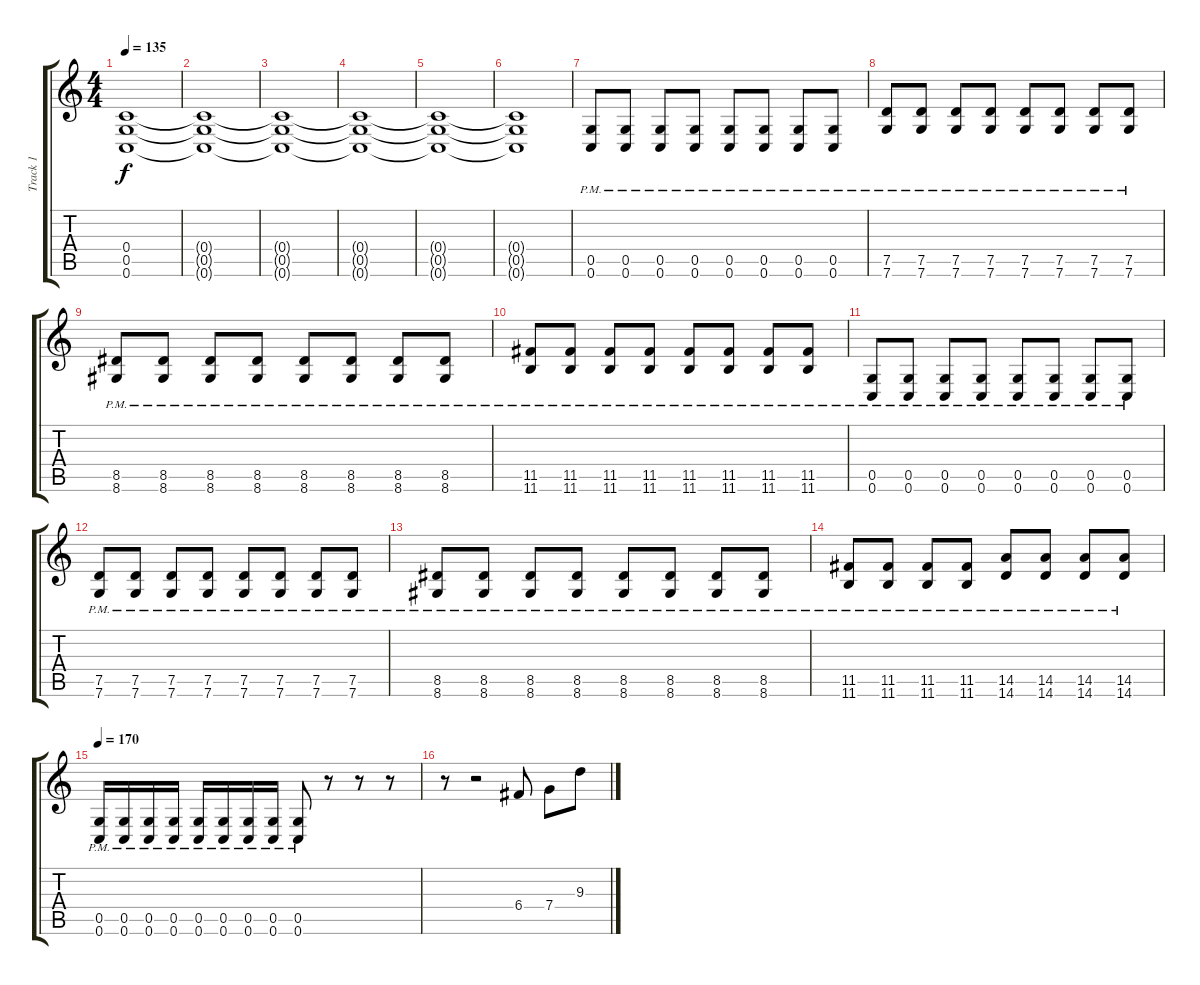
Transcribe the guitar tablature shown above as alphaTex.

\track ("Track 1" "Track 1") {instrument distortionguitar}
\staff {score tabs}
\tuning (D4 A3 F3 C3 G2 C2) {hide}
\ts (4 4)
\tempo 135
\clef g2
\ks c
(0.4{t} 0.5{t} 0.6{t}).1{dy f} |
(0.4{t} 0.5{t} 0.6{t}).1 |
(0.4{t} 0.5{t} 0.6{t}).1 |
(0.4{t} 0.5{t} 0.6{t}).1 |
(0.4{t} 0.5{t} 0.6{t}).1 |
(0.4{t} 0.5{t} 0.6{t}).1 |
(0.5{pm} 0.6{pm}).8 (0.5{pm} 0.6{pm}).8 (0.5{pm} 0.6{pm}).8 (0.5{pm} 0.6{pm}).8 (0.5{pm} 0.6{pm}).8 (0.5{pm} 0.6{pm}).8 (0.5{pm} 0.6{pm}).8 (0.5{pm} 0.6{pm}).8 |
(7.5{pm} 7.6{pm}).8 (7.5{pm} 7.6{pm}).8 (7.5{pm} 7.6{pm}).8 (7.5{pm} 7.6{pm}).8 (7.5{pm} 7.6{pm}).8 (7.5{pm} 7.6{pm}).8 (7.5{pm} 7.6{pm}).8 (7.5{pm} 7.6{pm}).8 |
(8.5{pm} 8.6{pm}).8 (8.5{pm} 8.6{pm}).8 (8.5{pm} 8.6{pm}).8 (8.5{pm} 8.6{pm}).8 (8.5{pm} 8.6{pm}).8 (8.5{pm} 8.6{pm}).8 (8.5{pm} 8.6{pm}).8 (8.5{pm} 8.6{pm}).8 |
(11.5{pm} 11.6{pm}).8 (11.5{pm} 11.6{pm}).8 (11.5{pm} 11.6{pm}).8 (11.5{pm} 11.6{pm}).8 (11.5{pm} 11.6{pm}).8 (11.5{pm} 11.6{pm}).8 (11.5{pm} 11.6{pm}).8 (11.5{pm} 11.6{pm}).8 |
(0.5{pm} 0.6{pm}).8 (0.5{pm} 0.6{pm}).8 (0.5{pm} 0.6{pm}).8 (0.5{pm} 0.6{pm}).8 (0.5{pm} 0.6{pm}).8 (0.5{pm} 0.6{pm}).8 (0.5{pm} 0.6{pm}).8 (0.5{pm} 0.6{pm}).8 |
(7.5{pm} 7.6{pm}).8 (7.5{pm} 7.6{pm}).8 (7.5{pm} 7.6{pm}).8 (7.5{pm} 7.6{pm}).8 (7.5{pm} 7.6{pm}).8 (7.5{pm} 7.6{pm}).8 (7.5{pm} 7.6{pm}).8 (7.5{pm} 7.6{pm}).8 |
(8.5{pm} 8.6{pm}).8 (8.5{pm} 8.6{pm}).8 (8.5{pm} 8.6{pm}).8 (8.5{pm} 8.6{pm}).8 (8.5{pm} 8.6{pm}).8 (8.5{pm} 8.6{pm}).8 (8.5{pm} 8.6{pm}).8 (8.5{pm} 8.6{pm}).8 |
(11.5{pm} 11.6{pm}).8 (11.5{pm} 11.6{pm}).8 (11.5{pm} 11.6{pm}).8 (11.5{pm} 11.6{pm}).8 (14.5{pm} 14.6{pm}).8 (14.5{pm} 14.6{pm}).8 (14.5{pm} 14.6{pm}).8 (14.5{pm} 14.6{pm}).8 |
\tempo 170
(0.5{pm} 0.6{pm}).16 (0.5{pm} 0.6{pm}).16 (0.5{pm} 0.6{pm}).16 (0.5{pm} 0.6{pm}).16 (0.5{pm} 0.6{pm}).16 (0.5{pm} 0.6{pm}).16 (0.5{pm} 0.6{pm}).16 (0.5{pm} 0.6{pm}).16 (0.5{pm} 0.6{pm}).8 r.8 r.8 r.8 |
r.8 r.2 6.4.8 7.4.8 9.3.8
